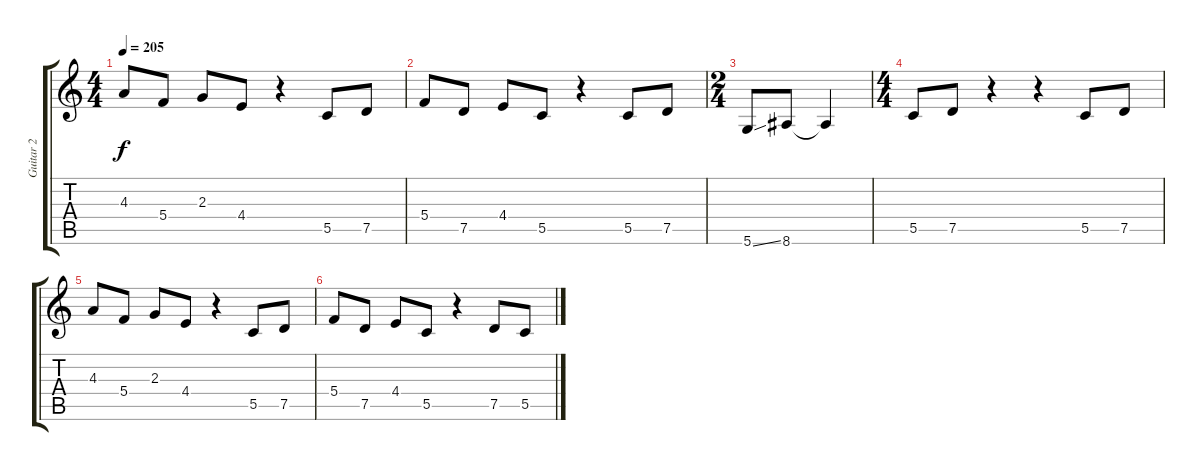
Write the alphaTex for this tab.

\track ("Guitar 2" "Guitar 2") {instrument distortionguitar}
\staff {score tabs}
\tuning (D4 A3 F3 C3 G2 D2) {hide}
\ts (4 4)
\tempo 205
\clef g2
\ks c
4.3.8{dy f} 5.4.8 2.3.8 4.4.8 r.4 5.5.8 7.5.8 |
5.4.8 7.5.8 4.4.8 5.5.8 r.4 5.5.8 7.5.8 |
\ts (2 4)
5.6{ss}.8 8.6.8 8.6{t}.4 |
\ts (4 4)
5.5.8{volume 3} 7.5.8 r.4 r.4 5.5.8 7.5.8 |
4.3.8 5.4.8 2.3.8 4.4.8 r.4 5.5.8 7.5.8 |
5.4.8 7.5.8 4.4.8 5.5.8 r.4 7.5.8 5.5.8
